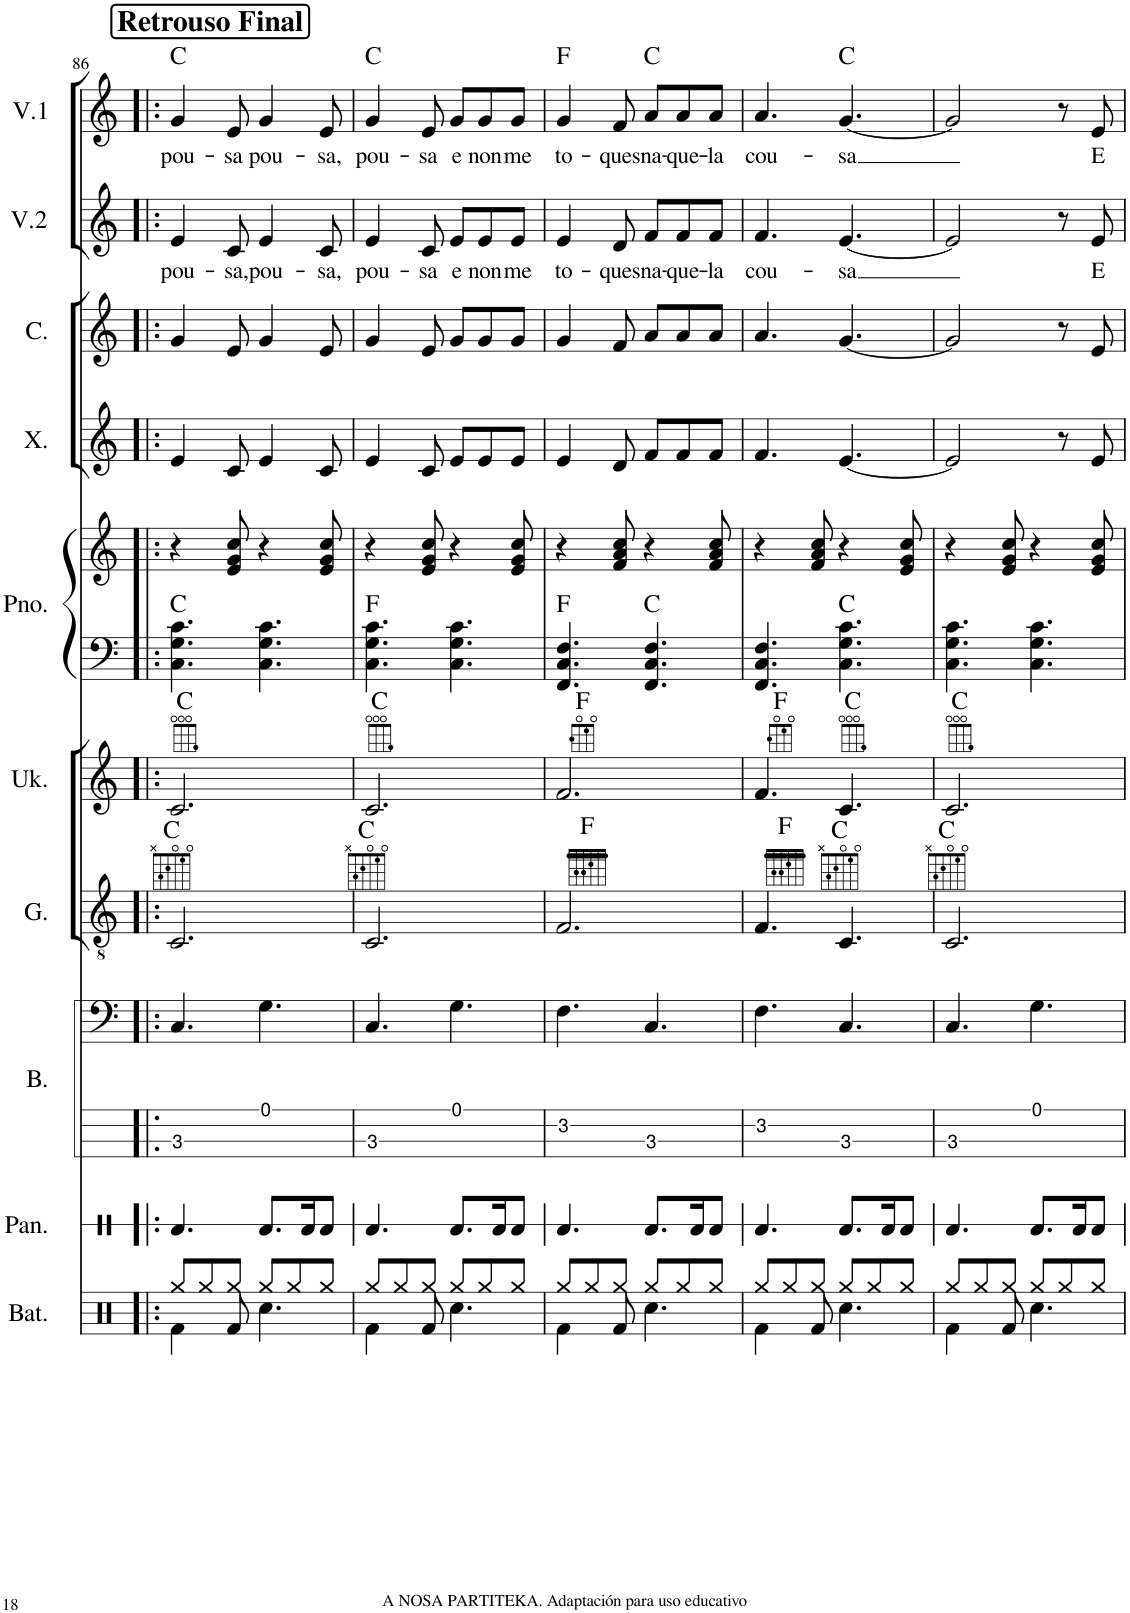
**kern	**kern	**kern	**kern	**kern	**harte	**kern	**harte	**kern	**kern	**harte	**kern	**kern	**kern	**text	**kern	**text	**harte
*part10	*part9	*part8	*part8	*part7	*part7	*part6	*part6	*part5	*part5	*part5	*part4	*part3	*part2	*part2	*part1	*part1	*part1
*staff12	*staff11	*staff10	*staff9	*staff8	*	*staff7	*	*staff6	*staff5	*	*staff4	*staff3	*staff2	*staff2	*staff1	*staff1	*
*I"Batería	*I"Pandeiro	*I"Baixo	*	*I"Guitarra	*	*I"Ukelele	*	*I"Piano	*	*	*I"Xilófono	*I"Carillón	*I"Voz 2	*	*I"Voz 1	*	*
*I'Bat.	*I'Pan.	*I'B.	*	*I'G.	*	*I'Uk.	*	*I'Pno.	*	*	*I'X.	*I'C.	*I'V.2	*	*I'V.1	*	*
!!LO:PB:g=z
*clefX	*clefX	*	*clefF4	*clefGv2	*	*clefG2	*	*clefF4	*clefG2	*	*clefG2	*clefG2	*clefG2	*	*clefG2	*	*
*	*	*Trd7c12	*Trd7c12	*	*	*	*	*	*	*	*Trd-7c-12	*Trd-14c-24	*	*	*	*	*
*k[]	*k[]	*k[]	*k[]	*k[]	*	*k[]	*	*k[]	*k[]	*	*k[]	*k[]	*k[]	*	*k[]	*	*
*M6/8	*M6/8	*M6/8	*M6/8	*M6/8	*	*M6/8	*	*M6/8	*M6/8	*	*M6/8	*M6/8	*M6/8	*	*M6/8	*	*
!!LO:REH:place=s1:a:B:cj:fs=14:t=Retrouso Final
=86!|:	=86!|:	=86!|:	=86!|:	=86!|:	=86!|:	=86!|:	=86!|:	=86!|:	=86!|:	=86!|:	=86!|:	=86!|:	=86!|:	=86!|:	=86!|:	=86!|:	=86!|:
*^	*	*	*	*	*	*	*	*	*	*	*	*	*	*	*	*	*
!	!	!	!	!	!	!	!	!	!	!	!	!	!	!	!LO:LY:b	!	!LO:LY:b	!
8Rgg/L	4Rf\	4.Rd/	4.C	4.C/	2.C/	C:maj	2.c/	C:maj	4.C\ 4.G\ 4.c\	4r	C:maj	4e/	4g/	4e/	pou-	4g/	pou-	C:maj
8Rgg/	.	.	.	.	.	.	.	.	.	.	.	.	.	.	.	.	.	.
!	!	!	!	!	!	!	!	!	!	!	!	!	!	!	!LO:LY:b	!	!LO:LY:b	!
8Rgg/J	8Rf/	.	.	.	.	.	.	.	.	8e/ 8g/ 8cc/	.	8c/	8e/	8c/	-sa,	8e/	-sa	.
!	!	!	!	!	!	!	!	!	!	!	!	!	!	!	!LO:LY:b	!	!LO:LY:b	!
8Rgg/L	4.Rcc\	8.Rd/L	4.G	4.G\	.	.	.	.	4.C\ 4.G\ 4.c\	4r	.	4e/	4g/	4e/	pou-	4g/	pou-	.
8Rgg/	.	.	.	.	.	.	.	.	.	.	.	.	.	.	.	.	.	.
.	.	16Rd/K	.	.	.	.	.	.	.	.	.	.	.	.	.	.	.	.
!	!	!	!	!	!	!	!	!	!	!	!	!	!	!	!LO:LY:b	!	!LO:LY:b	!
8Rgg/J	.	8Rd/J	.	.	.	.	.	.	.	8e/ 8g/ 8cc/	.	8c/	8e/	8c/	-sa,	8e/	-sa,	.
=87	=87	=87	=87	=87	=87	=87	=87	=87	=87	=87	=87	=87	=87	=87	=87	=87	=87	=87
!	!	!	!	!	!	!	!	!	!	!	!	!	!	!	!LO:LY:b	!	!LO:LY:b	!
8Rgg/L	4Rf\	4.Rd/	4.C	4.C/	2.C/	C:maj	2.c/	C:maj	4.C\ 4.G\ 4.c\	4r	F:maj	4e/	4g/	4e/	pou-	4g/	pou-	C:maj
8Rgg/	.	.	.	.	.	.	.	.	.	.	.	.	.	.	.	.	.	.
!	!	!	!	!	!	!	!	!	!	!	!	!	!	!	!LO:LY:b	!	!LO:LY:b	!
8Rgg/J	8Rf/	.	.	.	.	.	.	.	.	8e/ 8g/ 8cc/	.	8c/	8e/	8c/	-sa	8e/	-sa	.
!	!	!	!	!	!	!	!	!	!	!	!	!	!	!	!LO:LY:b	!	!LO:LY:b	!
8Rgg/L	4.Rcc\	8.Rd/L	4.G	4.G\	.	.	.	.	4.C\ 4.G\ 4.c\	4r	.	8e/L	8g/L	8e/L	e	8g/L	e	.
!	!	!	!	!	!	!	!	!	!	!	!	!	!	!	!LO:LY:b	!	!LO:LY:b	!
8Rgg/	.	.	.	.	.	.	.	.	.	.	.	8e/	8g/	8e/	non	8g/	non	.
.	.	16Rd/K	.	.	.	.	.	.	.	.	.	.	.	.	.	.	.	.
!	!	!	!	!	!	!	!	!	!	!	!	!	!	!	!LO:LY:b	!	!LO:LY:b	!
8Rgg/J	.	8Rd/J	.	.	.	.	.	.	.	8e/ 8g/ 8cc/	.	8e/J	8g/J	8e/J	me	8g/J	me	.
=88	=88	=88	=88	=88	=88	=88	=88	=88	=88	=88	=88	=88	=88	=88	=88	=88	=88	=88
!	!	!	!	!	!	!	!	!	!	!	!	!	!	!	!LO:LY:b	!	!LO:LY:b	!
8Rgg/L	4Rf\	4.Rd/	4.F	4.F\	2.F/	F:maj	2.f/	F:maj	4.FF/ 4.C/ 4.F/	4r	F:maj	4e/	4g/	4e/	to-	4g/	to-	F:maj
8Rgg/	.	.	.	.	.	.	.	.	.	.	.	.	.	.	.	.	.	.
!	!	!	!	!	!	!	!	!	!	!	!	!	!	!	!LO:LY:b	!	!LO:LY:b	!
8Rgg/J	8Rf/	.	.	.	.	.	.	.	.	8f/ 8a/ 8cc/	.	8d/	8f/	8d/	-ques	8f/	-ques	.
!	!	!	!	!	!	!	!	!	!	!	!	!	!	!	!LO:LY:b	!	!LO:LY:b	!
8Rgg/L	4.Rcc\	8.Rd/L	4.C	4.C/	.	.	.	.	4.FF/ 4.C/ 4.F/	4r	C:maj	8f/L	8a/L	8f/L	na-	8a/L	na-	C:maj
!	!	!	!	!	!	!	!	!	!	!	!	!	!	!	!LO:LY:b	!	!LO:LY:b	!
8Rgg/	.	.	.	.	.	.	.	.	.	.	.	8f/	8a/	8f/	-que-	8a/	-que-	.
.	.	16Rd/K	.	.	.	.	.	.	.	.	.	.	.	.	.	.	.	.
!	!	!	!	!	!	!	!	!	!	!	!	!	!	!	!LO:LY:b	!	!LO:LY:b	!
8Rgg/J	.	8Rd/J	.	.	.	.	.	.	.	8f/ 8a/ 8cc/	.	8f/J	8a/J	8f/J	-la	8a/J	-la	.
=89	=89	=89	=89	=89	=89	=89	=89	=89	=89	=89	=89	=89	=89	=89	=89	=89	=89	=89
!	!	!	!	!	!	!	!	!	!	!	!	!	!	!	!LO:LY:b	!	!LO:LY:b	!
8Rgg/L	4Rf\	4.Rd/	4.F	4.F\	4.F/	F:maj	4.f/	F:maj	4.FF/ 4.C/ 4.F/	4r	.	4.f/	4.a/	4.f/	cou-	4.a/	cou-	.
8Rgg/	.	.	.	.	.	.	.	.	.	.	.	.	.	.	.	.	.	.
8Rgg/J	8Rf/	.	.	.	.	.	.	.	.	8f/ 8a/ 8cc/	.	.	.	.	.	.	.	.
!	!	!	!	!	!	!	!	!	!	!	!	!	!	!	!LO:LY:b	!	!LO:LY:b	!
8Rgg/L	4.Rcc\	8.Rd/L	4.C	4.C/	4.C/	C:maj	4.c/	C:maj	4.C\ 4.G\ 4.c\	4r	C:maj	[4.e/	[4.g/	[4.e/	-sa	[4.g/	-sa	C:maj
8Rgg/	.	.	.	.	.	.	.	.	.	.	.	.	.	.	.	.	.	.
.	.	16Rd/K	.	.	.	.	.	.	.	.	.	.	.	.	.	.	.	.
8Rgg/J	.	8Rd/J	.	.	.	.	.	.	.	8e/ 8g/ 8cc/	.	.	.	.	.	.	.	.
=90	=90	=90	=90	=90	=90	=90	=90	=90	=90	=90	=90	=90	=90	=90	=90	=90	=90	=90
8Rgg/L	4Rf\	4.Rd/	4.C	4.C/	2.C/	C:maj	2.c/	C:maj	4.C\ 4.G\ 4.c\	4r	.	2e/]	2g/]	2e/]	.	2g/]	.	.
8Rgg/	.	.	.	.	.	.	.	.	.	.	.	.	.	.	.	.	.	.
8Rgg/J	8Rf/	.	.	.	.	.	.	.	.	8e/ 8g/ 8cc/	.	.	.	.	.	.	.	.
8Rgg/L	4.Rcc\	8.Rd/L	4.G	4.G\	.	.	.	.	4.C\ 4.G\ 4.c\	4r	.	.	.	.	.	.	.	.
8Rgg/	.	.	.	.	.	.	.	.	.	.	.	8r	8r	8r	.	8r	.	.
.	.	16Rd/K	.	.	.	.	.	.	.	.	.	.	.	.	.	.	.	.
!	!	!	!	!	!	!	!	!	!	!	!	!	!	!	!LO:LY:b	!	!LO:LY:b	!
8Rgg/J	.	8Rd/J	.	.	.	.	.	.	.	8e/ 8g/ 8cc/	.	8e/	8e/	8e/	E	8e/	E	.
*v	*v	*	*	*	*	*	*	*	*	*	*	*	*	*	*	*	*	*
=	=	=	=	=	=	=	=	=	=	=	=	=	=	=	=	=	=
*-	*-	*-	*-	*-	*-	*-	*-	*-	*-	*-	*-	*-	*-	*-	*-	*-	*-
